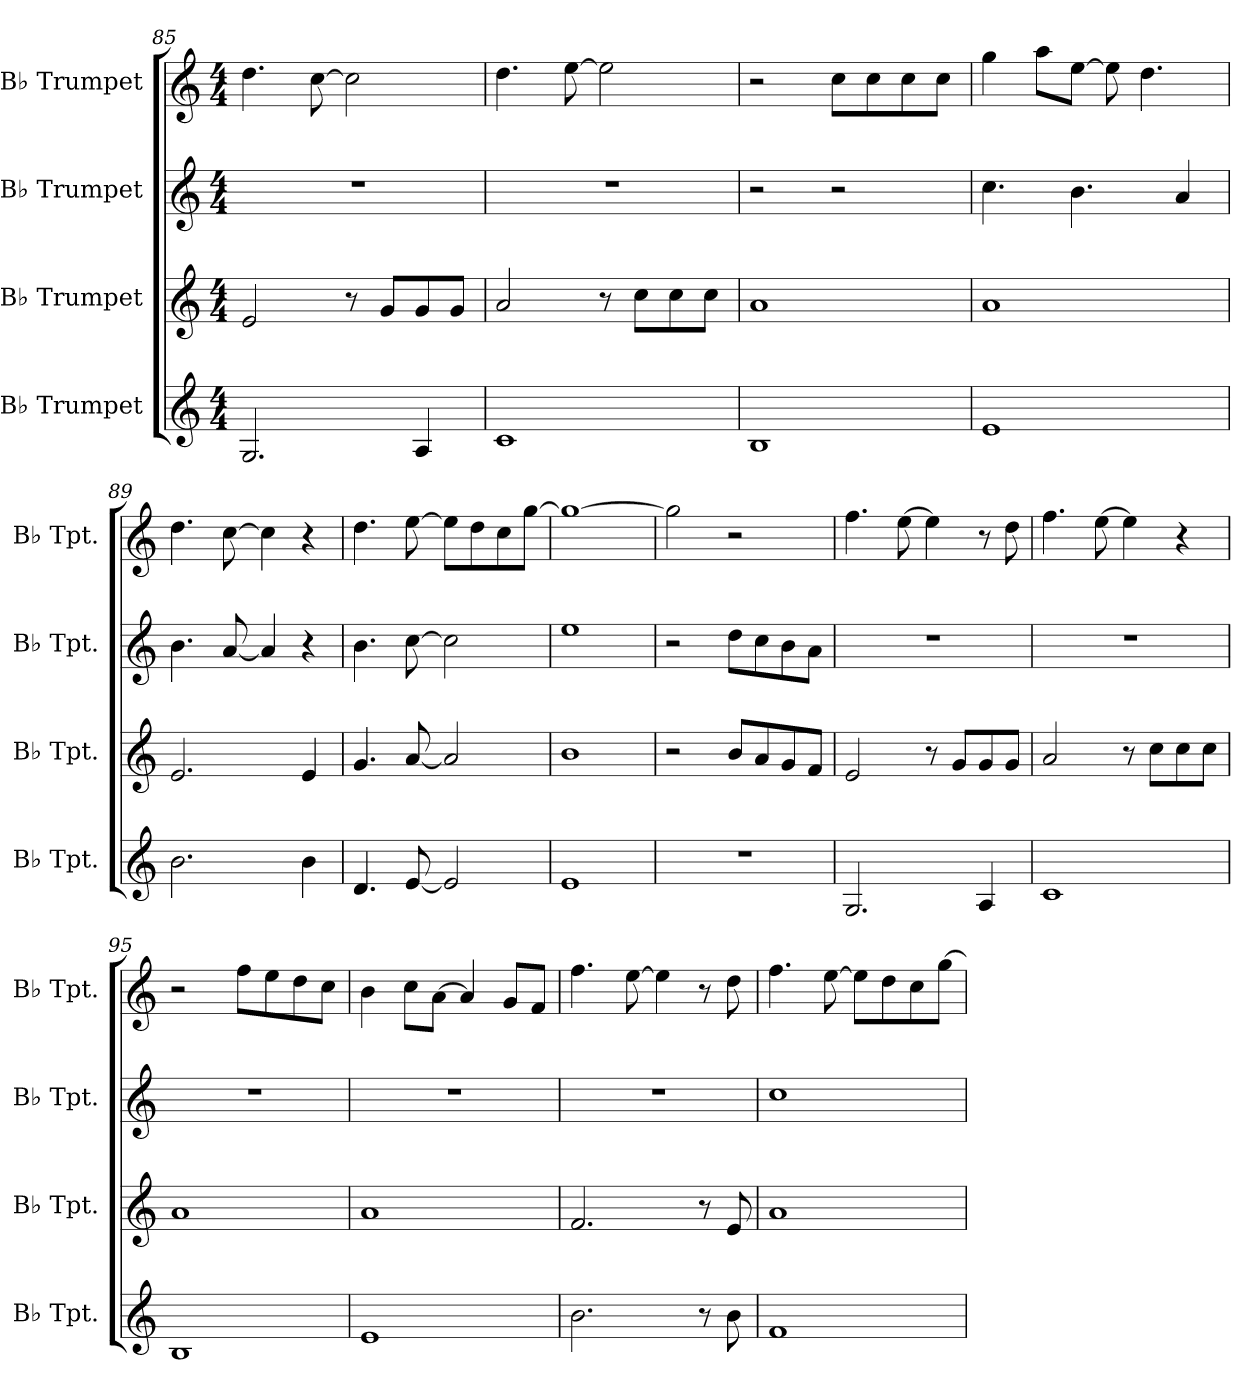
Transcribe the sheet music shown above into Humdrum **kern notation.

**kern	**kern	**kern	**kern
*part4	*part3	*part2	*part1
*staff4	*staff3	*staff2	*staff1
*I"B♭ Trumpet	*I"B♭ Trumpet	*I"B♭ Trumpet	*I"B♭ Trumpet
*I'B♭ Tpt.	*I'B♭ Tpt.	*I'B♭ Tpt.	*I'B♭ Tpt.
*clefG2	*clefG2	*clefG2	*clefG2
*ITrd1c2	*ITrd1c2	*ITrd1c2	*ITrd1c2
*k[b-e-]	*k[b-e-]	*k[b-e-]	*k[b-e-]
*M4/4	*M4/4	*M4/4	*M4/4
=85	=85	=85	=85
2.F/	2d/	1r	4.cc\
.	.	.	[8b-\
.	8r	.	2b-\]
.	8f/L	.	.
4G/	8f/	.	.
.	8f/J	.	.
=86	=86	=86	=86
1B-	2g/	1r	4.cc\
.	.	.	[8dd\
.	8r	.	2dd\]
.	8b-\L	.	.
.	8b-\	.	.
.	8b-\J	.	.
=87	=87	=87	=87
1A	1g	2r	2r
.	.	2r	8b-\L
.	.	.	8b-\
.	.	.	8b-\
.	.	.	8b-\J
!!LO:LB:g=z
=88	=88	=88	=88
1d	1g	4.b-\	4ff\
.	.	.	8gg\L
.	.	4.a\	[8dd\J
.	.	.	8dd\]
.	.	.	4.cc\
.	.	4g/	.
=89	=89	=89	=89
2.a\	2.d/	4.a\	4.cc\
.	.	[8g/	[8b-\
.	.	4g/]	4b-\]
4a\	4d/	4r	4r
=90	=90	=90	=90
4.c/	4.f/	4.a\	4.cc\
[8d/	[8g/	[8b-\	[8dd\
2d/]	2g/]	2b-\]	8dd\L]
.	.	.	8cc\
.	.	.	8b-\
.	.	.	[8ff\J
=91	=91	=91	=91
1d	1a	1dd	1ff_
=92	=92	=92	=92
1r	2r	2r	2ff\]
.	8a/L	8cc\L	2r
.	8g/	8b-\	.
.	8f/	8a\	.
.	8e-/J	8g\J	.
=93	=93	=93	=93
2.F/	2d/	1r	4.ee-\
.	.	.	[8dd\
.	8r	.	4dd\]
.	8f/L	.	.
4G/	8f/	.	8r
.	8f/J	.	8cc\
=94	=94	=94	=94
1B-	2g/	1r	4.ee-\
.	.	.	[8dd\
.	8r	.	4dd\]
.	8b-\L	.	.
.	8b-\	.	4r
.	8b-\J	.	.
!!LO:LB:g=z
=95	=95	=95	=95
1A	1g	1r	2r
.	.	.	8ee-\L
.	.	.	8dd\
.	.	.	8cc\
.	.	.	8b-\J
=96	=96	=96	=96
1d	1g	1r	4a\
.	.	.	8b-\L
.	.	.	[8g\J
.	.	.	4g/]
.	.	.	8f/L
.	.	.	8e-/J
=97	=97	=97	=97
2.a\	2.e-/	1r	4.ee-\
.	.	.	[8dd\
.	.	.	4dd\]
8r	8r	.	8r
8a\	8d/	.	8cc\
=98	=98	=98	=98
1e-	1g	1b-	4.ee-\
.	.	.	[8dd\
.	.	.	8dd\L]
.	.	.	8cc\
.	.	.	8b-\
.	.	.	[8ff\J
=	=	=	=
*-	*-	*-	*-
